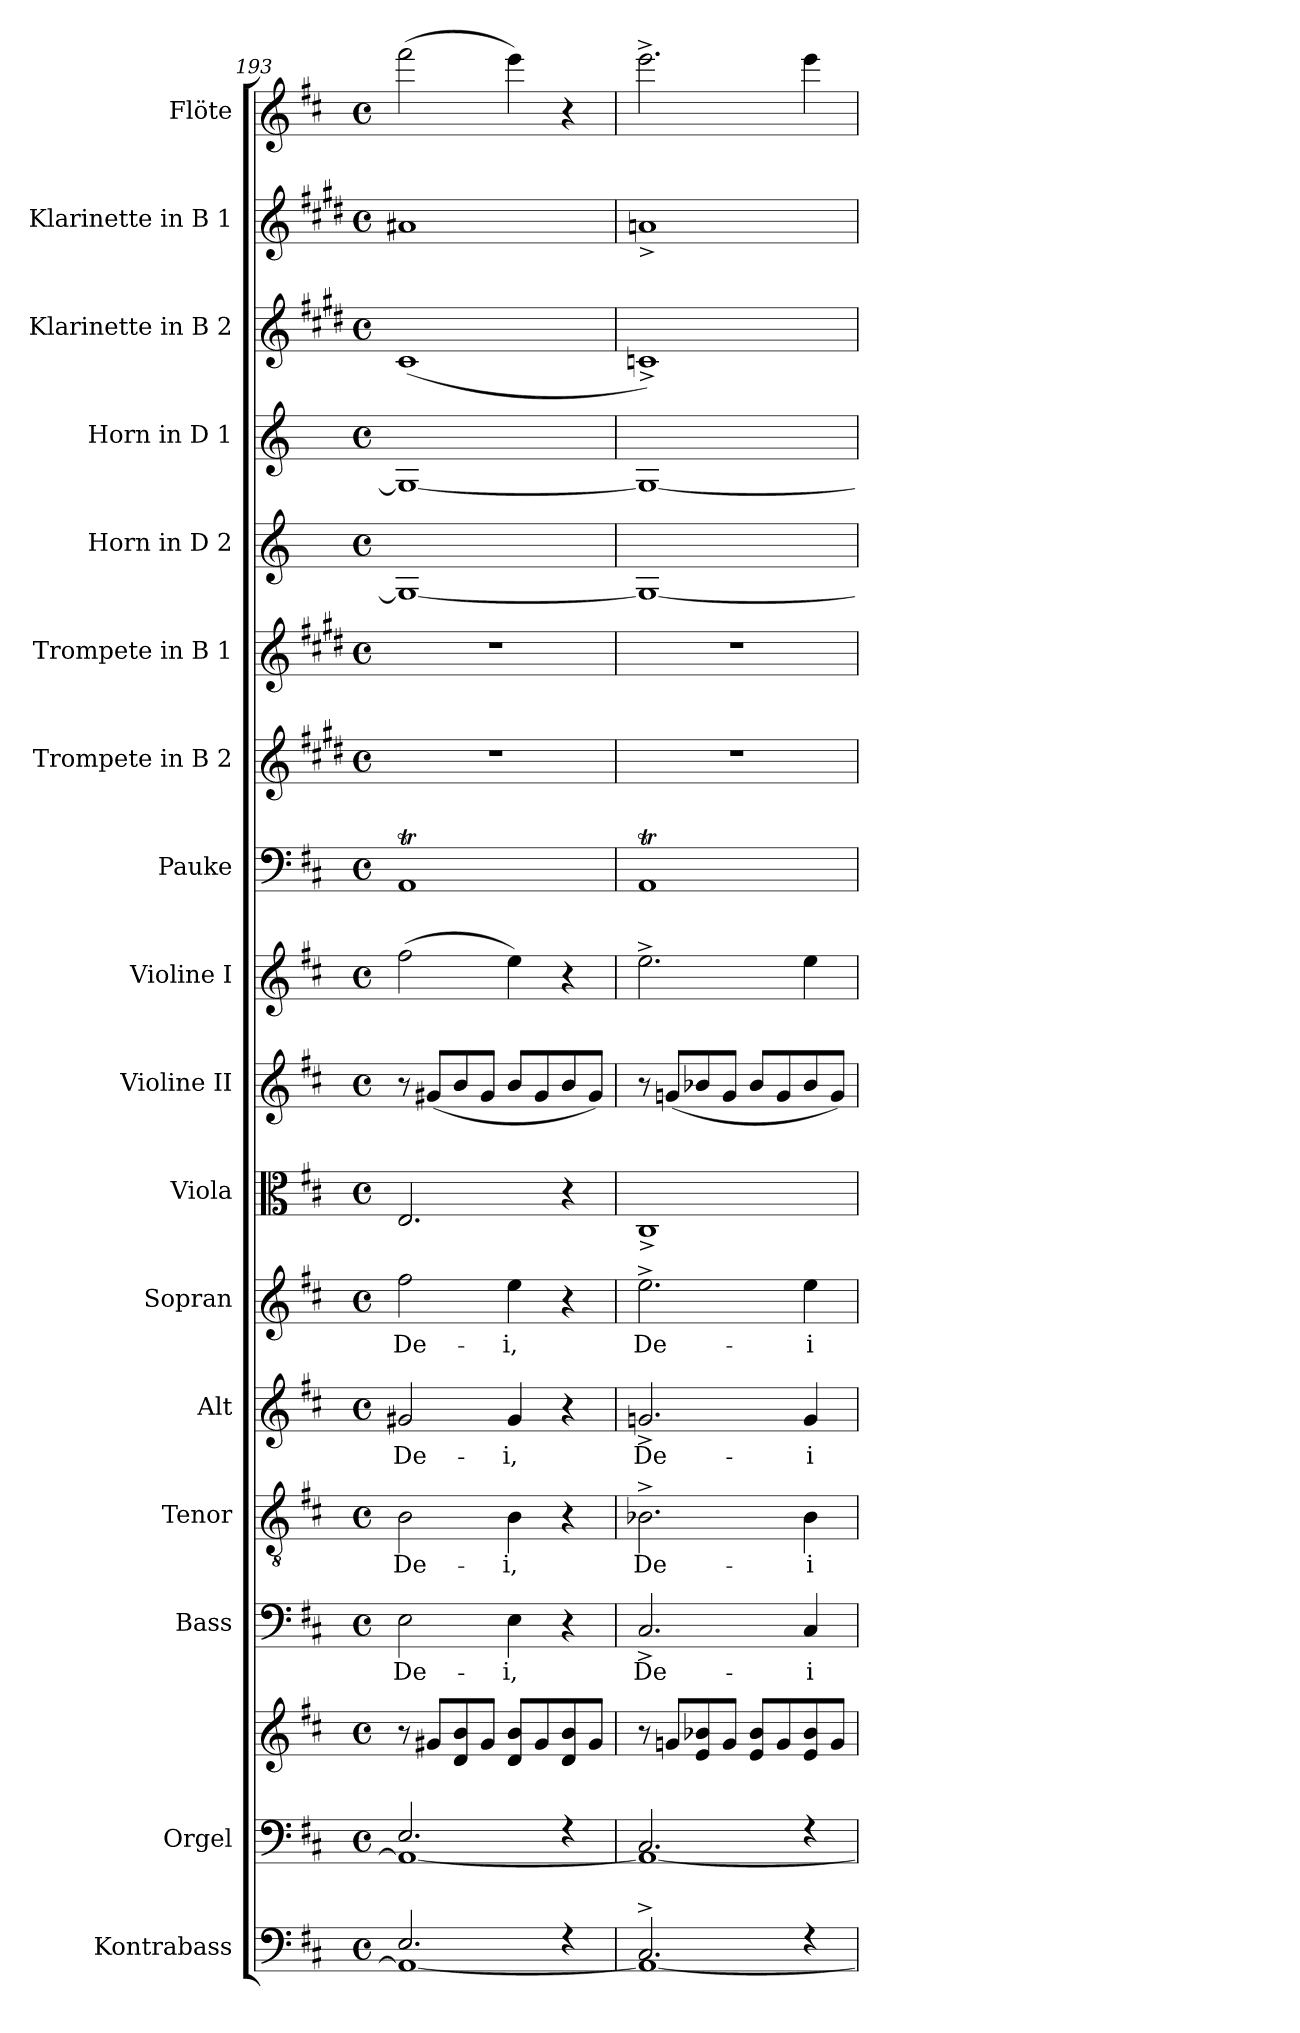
**kern	**kern	**kern	**kern	**text	**kern	**text	**kern	**text	**kern	**text	**kern	**kern	**kern	**kern	**kern	**kern	**kern	**kern	**kern	**kern	**kern
*part17	*part16	*part16	*part15	*part15	*part14	*part14	*part13	*part13	*part12	*part12	*part11	*part10	*part9	*part8	*part7	*part6	*part5	*part4	*part3	*part2	*part1
*staff18	*staff17	*staff16	*staff15	*staff15	*staff14	*staff14	*staff13	*staff13	*staff12	*staff12	*staff11	*staff10	*staff9	*staff8	*staff7	*staff6	*staff5	*staff4	*staff3	*staff2	*staff1
*I"Kontrabass	*I"Orgel	*	*I"Bass	*	*I"Tenor	*	*I"Alt	*	*I"Sopran	*	*I"Viola	*I"Violine II	*I"Violine I	*I"Pauke	*I"Trompete in B 2	*I"Trompete in B 1	*I"Horn in D 2	*I"Horn in D 1	*I"Klarinette in B 2	*I"Klarinette in B 1	*I"Flöte
*I'Kb.	*I'Org.	*	*I'B	*	*I'T	*	*I'A	*	*I'S	*	*I'Vla.	*I'Vl. II	*I'Vl. I	*I'Pk.	*I'Trp. 2	*I'Trp. 1	*I'Hrn. 2	*I'Hrn. 1	*I'Kl. 2	*I'Kl. 1	*I'Fl.
*clefF4	*clefF4	*clefG2	*clefF4	*	*clefGv2	*	*clefG2	*	*clefG2	*	*clefC3	*clefG2	*clefG2	*clefF4	*clefG2	*clefG2	*clefG2	*clefG2	*clefG2	*clefG2	*clefG2
*ITrd7c12	*	*	*	*	*	*	*	*	*	*	*	*	*	*	*ITrd1c2	*ITrd1c2	*ITrd-1c-2	*ITrd-1c-2	*ITrd1c2	*ITrd1c2	*
*k[f#c#]	*k[f#c#]	*k[f#c#]	*k[f#c#]	*	*k[f#c#]	*	*k[f#c#]	*	*k[f#c#]	*	*k[f#c#]	*k[f#c#]	*k[f#c#]	*k[f#c#]	*k[f#c#]	*k[f#c#]	*k[f#c#]	*k[f#c#]	*k[f#c#]	*k[f#c#]	*k[f#c#]
*D:	*D:	*D:	*D:	*	*D:	*	*D:	*	*D:	*	*D:	*D:	*D:	*D:	*D:	*D:	*D:	*D:	*D:	*D:	*D:
*M4/4	*M4/4	*M4/4	*M4/4	*	*M4/4	*	*M4/4	*	*M4/4	*	*M4/4	*M4/4	*M4/4	*M4/4	*M4/4	*M4/4	*M4/4	*M4/4	*M4/4	*M4/4	*M4/4
*met(c)	*met(c)	*met(c)	*met(c)	*	*met(c)	*	*met(c)	*	*met(c)	*	*met(c)	*met(c)	*met(c)	*met(c)	*met(c)	*met(c)	*met(c)	*met(c)	*met(c)	*met(c)	*met(c)
=193	=193	=193	=193	=193	=193	=193	=193	=193	=193	=193	=193	=193	=193	=193	=193	=193	=193	=193	=193	=193	=193
*^	*^	*	*	*	*	*	*	*	*	*	*	*	*	*	*	*	*	*	*	*	*
!	!	!	!	!	!	!LO:LY:b	!	!LO:LY:b	!	!LO:LY:b	!	!LO:LY:b	!	!	!	!	!	!	!	!	!	!	!
2.EE/	1AAA_	2.E/	1AA_	8r	2E\	De-	2B\	De-	2g#X/	De-	2ff#\	De-	2.E/	8r	(>2ff#\	1AAT	1r	1r	1A_	1A_	(<1B	1g#X	(>2fff#\
.	.	.	.	8g#X/L	.	.	.	.	.	.	.	.	.	(<8g#X/L	.	.	.	.	.	.	.	.	.
.	.	.	.	8d/ 8b/	.	.	.	.	.	.	.	.	.	8b/	.	.	.	.	.	.	.	.	.
.	.	.	.	8g#/J	.	.	.	.	.	.	.	.	.	8g#/J	.	.	.	.	.	.	.	.	.
!	!	!	!	!	!	!LO:LY:b	!	!LO:LY:b	!	!LO:LY:b	!	!LO:LY:b	!	!	!	!	!	!	!	!	!	!	!
.	.	.	.	8d/ 8b/L	4E\	-i,	4B\	-i,	4g#/	-i,	4ee\	-i,	.	8b/L	4ee\)	.	.	.	.	.	.	.	4eee\)
.	.	.	.	8g#/	.	.	.	.	.	.	.	.	.	8g#/	.	.	.	.	.	.	.	.	.
4r	.	4r	.	8d/ 8b/	4r	.	4r	.	4r	.	4r	.	4r	8b/	4r	.	.	.	.	.	.	.	4r
.	.	.	.	8g#/J	.	.	.	.	.	.	.	.	.	8g#/J)	.	.	.	.	.	.	.	.	.
=194	=194	=194	=194	=194	=194	=194	=194	=194	=194	=194	=194	=194	=194	=194	=194	=194	=194	=194	=194	=194	=194	=194	=194
!	!	!	!	!	!	!LO:LY:b	!	!LO:LY:b	!	!LO:LY:b	!	!LO:LY:b	!	!	!	!	!	!	!	!	!	!	!
2.CC#^>/	1AAA_	2.C#/	1AA_	8r	2.C#^</	De-	2.B-X^>\	De-	2.gn^</	De-	2.ee^>\	De-	1C#^<	8r	2.ee^>\	1AAT	1r	1r	1A_	1A_	1B-X^<)	1gn^<	2.eee^>\
.	.	.	.	8gn/L	.	.	.	.	.	.	.	.	.	(<8gn/L	.	.	.	.	.	.	.	.	.
.	.	.	.	8e/ 8b-X/	.	.	.	.	.	.	.	.	.	8b-X/	.	.	.	.	.	.	.	.	.
.	.	.	.	8g/J	.	.	.	.	.	.	.	.	.	8g/J	.	.	.	.	.	.	.	.	.
.	.	.	.	8e/ 8b-/L	.	.	.	.	.	.	.	.	.	8b-/L	.	.	.	.	.	.	.	.	.
.	.	.	.	8g/	.	.	.	.	.	.	.	.	.	8g/	.	.	.	.	.	.	.	.	.
!	!	!	!	!	!	!LO:LY:b	!	!LO:LY:b	!	!LO:LY:b	!	!LO:LY:b	!	!	!	!	!	!	!	!	!	!	!
4r	.	4r	.	8e/ 8b-/	4C#/	-i	4B-\	-i	4g/	-i	4ee\	-i	.	8b-/	4ee\	.	.	.	.	.	.	.	4eee\
.	.	.	.	8g/J	.	.	.	.	.	.	.	.	.	8g/J)	.	.	.	.	.	.	.	.	.
*v	*v	*	*	*	*	*	*	*	*	*	*	*	*	*	*	*	*	*	*	*	*	*	*
*	*v	*v	*	*	*	*	*	*	*	*	*	*	*	*	*	*	*	*	*	*	*	*
=	=	=	=	=	=	=	=	=	=	=	=	=	=	=	=	=	=	=	=	=	=
*-	*-	*-	*-	*-	*-	*-	*-	*-	*-	*-	*-	*-	*-	*-	*-	*-	*-	*-	*-	*-	*-
